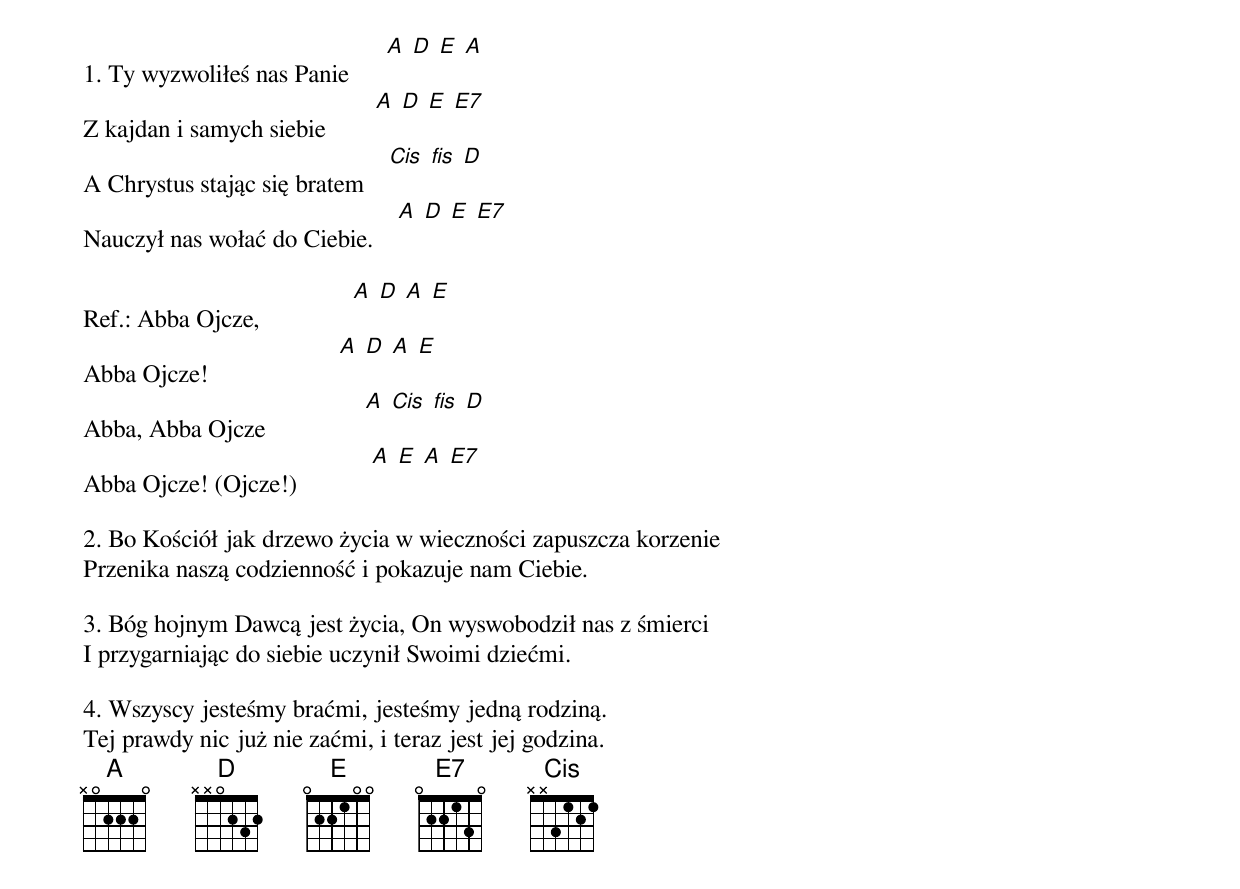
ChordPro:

1. Ty wyzwoliłeś nas Panie      [A] [D] [E] [A]
Z kajdan i samych siebie        [A] [D] [E] [E7]
A Chrystus stając się bratem    [Cis] [fis] [D]
Nauczył nas wołać do Ciebie.    [A] [D] [E] [E7]

Ref.: Abba Ojcze,               [A] [D] [A] [E]
Abba Ojcze!                     [A] [D] [A] [E]
Abba, Abba Ojcze                [A] [Cis] [fis] [D]
Abba Ojcze! (Ojcze!)            [A] [E] [A] [E7]

2. Bo Kościół jak drzewo życia w wieczności zapuszcza korzenie
Przenika naszą codzienność i pokazuje nam Ciebie.

3. Bóg hojnym Dawcą jest życia, On wyswobodził nas z śmierci
I przygarniając do siebie uczynił Swoimi dziećmi.

4. Wszyscy jesteśmy braćmi, jesteśmy jedną rodziną.
Tej prawdy nic już nie zaćmi, i teraz jest jej godzina.
